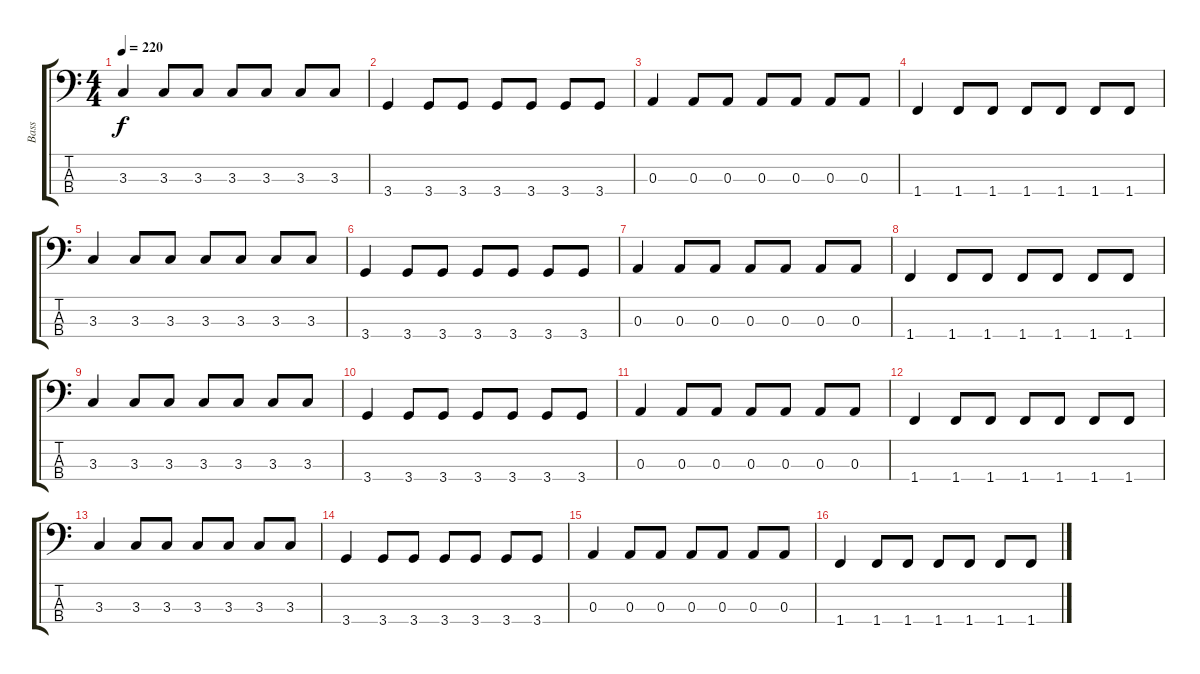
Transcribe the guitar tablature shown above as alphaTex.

\track ("Bass" "Bass") {instrument electricbassfinger}
\staff {score tabs}
\tuning (G2 D2 A1 E1) {hide}
\ts (4 4)
\tempo 220
\clef f4
\ks c
3.3.4{dy f} 3.3.8 3.3.8 3.3.8 3.3.8 3.3.8 3.3.8 |
3.4.4 3.4.8 3.4.8 3.4.8 3.4.8 3.4.8 3.4.8 |
0.3.4 0.3.8 0.3.8 0.3.8 0.3.8 0.3.8 0.3.8 |
1.4.4 1.4.8 1.4.8 1.4.8 1.4.8 1.4.8 1.4.8 |
3.3.4 3.3.8 3.3.8 3.3.8 3.3.8 3.3.8 3.3.8 |
3.4.4 3.4.8 3.4.8 3.4.8 3.4.8 3.4.8 3.4.8 |
0.3.4 0.3.8 0.3.8 0.3.8 0.3.8 0.3.8 0.3.8 |
1.4.4 1.4.8 1.4.8 1.4.8 1.4.8 1.4.8 1.4.8 |
3.3.4 3.3.8 3.3.8 3.3.8 3.3.8 3.3.8 3.3.8 |
3.4.4 3.4.8 3.4.8 3.4.8 3.4.8 3.4.8 3.4.8 |
0.3.4 0.3.8 0.3.8 0.3.8 0.3.8 0.3.8 0.3.8 |
1.4.4 1.4.8 1.4.8 1.4.8 1.4.8 1.4.8 1.4.8 |
3.3.4 3.3.8 3.3.8 3.3.8 3.3.8 3.3.8 3.3.8 |
3.4.4 3.4.8 3.4.8 3.4.8 3.4.8 3.4.8 3.4.8 |
0.3.4 0.3.8 0.3.8 0.3.8 0.3.8 0.3.8 0.3.8 |
1.4.4 1.4.8 1.4.8 1.4.8 1.4.8 1.4.8 1.4.8
